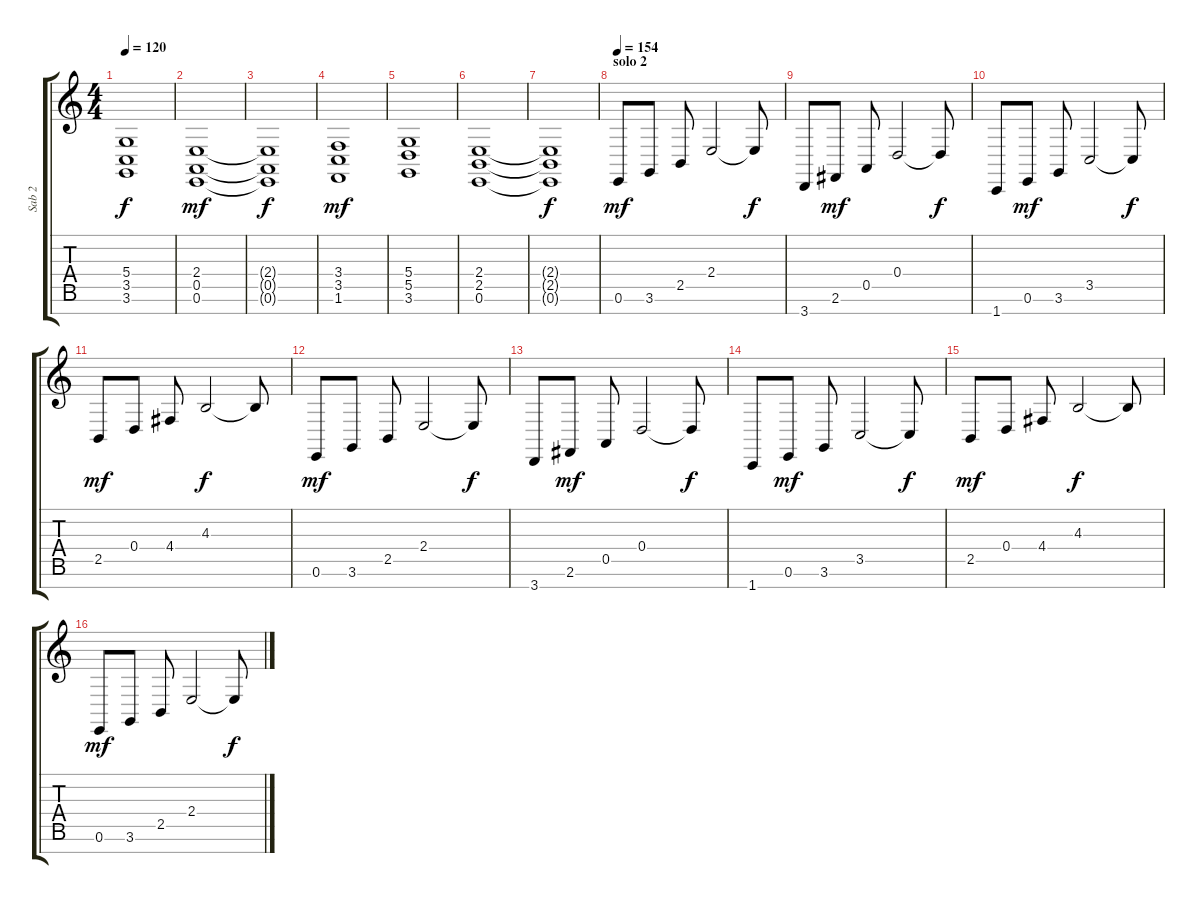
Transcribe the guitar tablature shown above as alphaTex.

\track ("Sab 2" "Sab 2") {instrument stringensemble1}
\staff {score tabs}
\tuning (E4 B3 G3 D3 A2 E2 B1) {hide}
\ts (4 4)
\tempo 120
\clef g2
\ks c
(5.4{t} 3.5{t} 3.6{t}).1{dy f} |
(2.4 0.5 0.6).1{dy mf} |
(2.4{t} 0.5{t} 0.6{t}).1{dy f} |
(3.4 3.5 1.6).1{dy mf} |
(5.4 5.5 3.6).1 |
(2.4 2.5 0.6).1 |
(2.4{t} 2.5{t} 0.6{t}).1{dy f} |
\section ("" "solo 2")
\tempo 154
0.6.8{dy mf} 3.6.8 2.5.8 2.4.2 2.4{t}.8{dy f} |
3.7.8 2.6.8{dy mf} 0.5.8 0.4.2 0.4{t}.8{dy f} |
1.7.8 0.6.8{dy mf} 3.6.8 3.5.2 3.5{t}.8{dy f} |
2.5.8{dy mf} 0.4.8 4.4.8 4.3.2{dy f} 4.3{t}.8 |
0.6.8{dy mf} 3.6.8 2.5.8 2.4.2 2.4{t}.8{dy f} |
3.7.8 2.6.8{dy mf} 0.5.8 0.4.2 0.4{t}.8{dy f} |
1.7.8 0.6.8{dy mf} 3.6.8 3.5.2 3.5{t}.8{dy f} |
2.5.8{dy mf} 0.4.8 4.4.8 4.3.2{dy f} 4.3{t}.8 |
0.6.8{dy mf} 3.6.8 2.5.8 2.4.2 2.4{t}.8{dy f}
